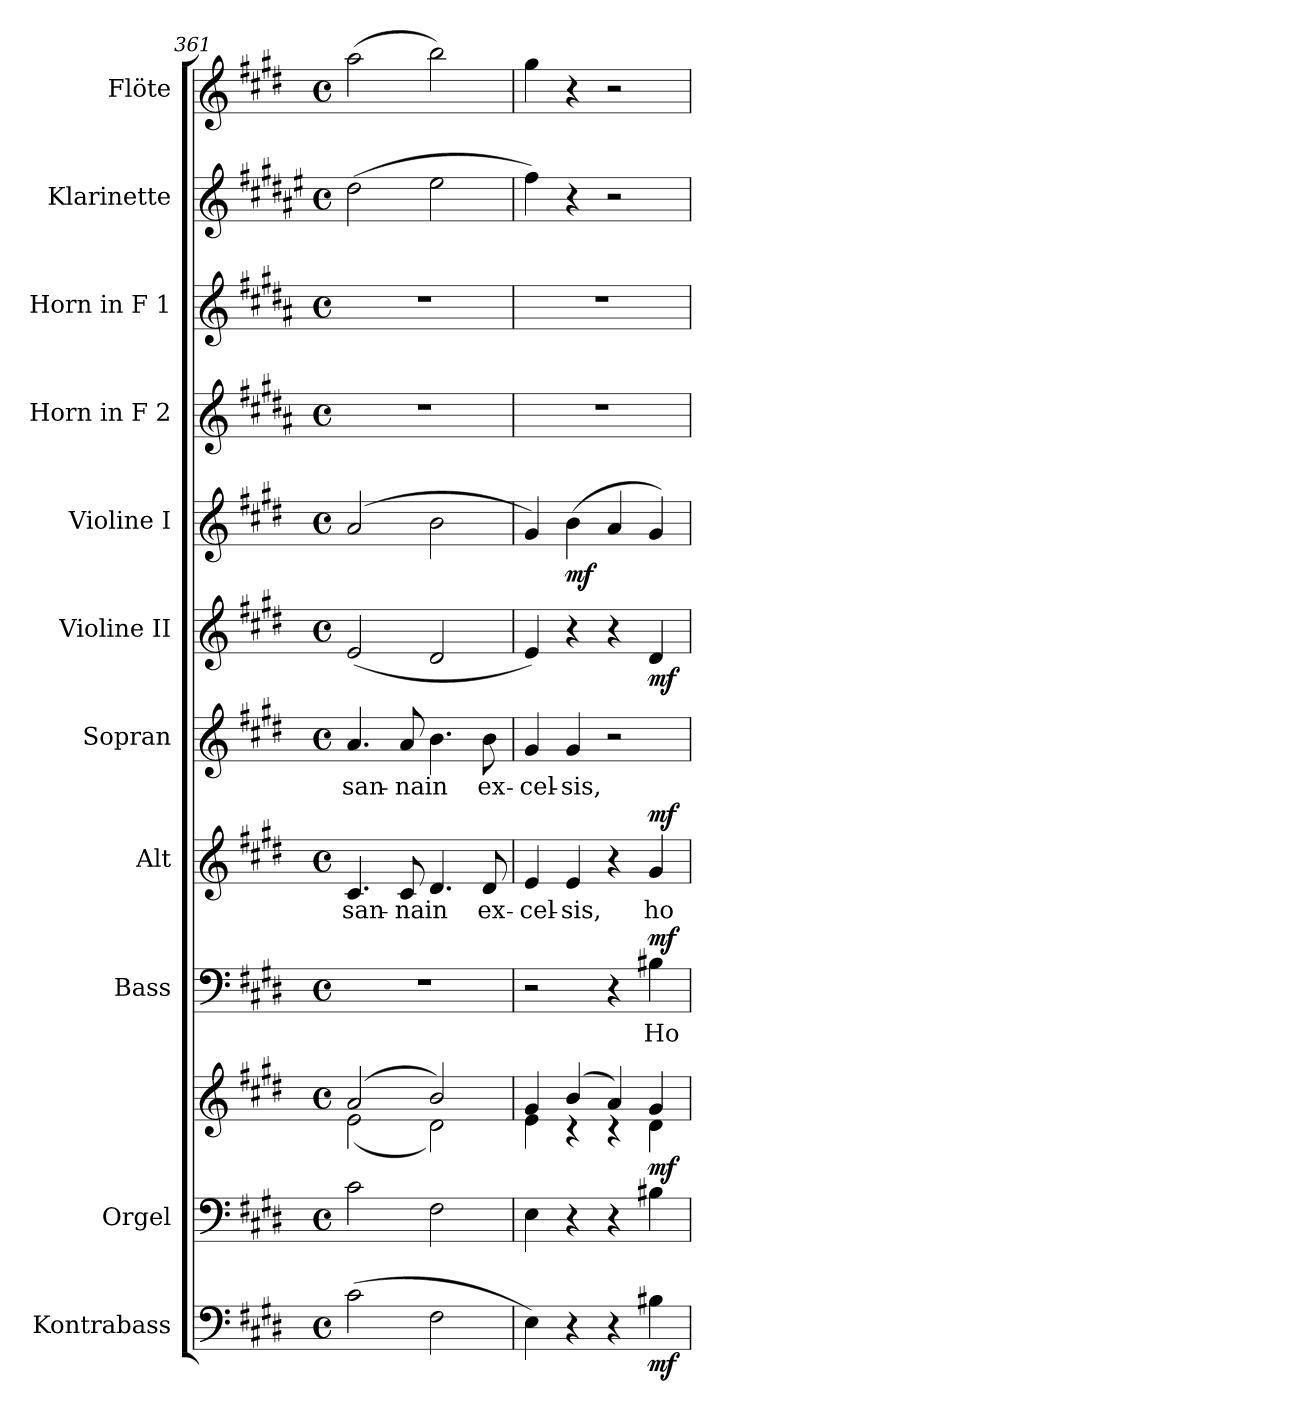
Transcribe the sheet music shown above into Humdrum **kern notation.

**kern	**dynam	**kern	**kern	**dynam	**kern	**text	**dynam	**kern	**text	**dynam	**kern	**text	**kern	**dynam	**kern	**dynam	**kern	**kern	**kern	**kern
*part11	*part11	*part10	*part10	*part10	*part9	*part9	*part9	*part8	*part8	*part8	*part7	*part7	*part6	*part6	*part5	*part5	*part4	*part3	*part2	*part1
*staff12	*staff12	*staff11	*staff10	*staff10/11	*staff9	*staff9	*staff9	*staff8	*staff8	*staff8	*staff7	*staff7	*staff6	*staff6	*staff5	*staff5	*staff4	*staff3	*staff2	*staff1
*I"Kontrabass	*	*I"Orgel	*	*	*I"Bass	*	*	*I"Alt	*	*	*I"Sopran	*	*I"Violine II	*	*I"Violine I	*	*I"Horn in F 2	*I"Horn in F 1	*I"Klarinette	*I"Flöte
*I'Kb.	*	*I'Org.	*	*	*I'B.	*	*	*I'A.	*	*	*I'S.	*	*I'Vl. II	*	*I'Vl. I	*	*	*	*I'Kl.	*I'Fl.
!!LO:PB:g=z
*clefF4	*	*clefF4	*clefG2	*	*clefF4	*	*	*clefG2	*	*	*clefG2	*	*clefG2	*	*clefG2	*	*clefG2	*clefG2	*clefG2	*clefG2
*ITrd7c12	*	*	*	*	*	*	*	*	*	*	*	*	*	*	*	*	*ITrd4c7	*ITrd4c7	*ITrd1c2	*
*k[f#c#g#d#]	*	*k[f#c#g#d#]	*k[f#c#g#d#]	*	*k[f#c#g#d#]	*	*	*k[f#c#g#d#]	*	*	*k[f#c#g#d#]	*	*k[f#c#g#d#]	*	*k[f#c#g#d#]	*	*k[f#c#g#d#]	*k[f#c#g#d#]	*k[f#c#g#d#]	*k[f#c#g#d#]
*E:	*	*E:	*E:	*	*E:	*	*	*E:	*	*	*E:	*	*E:	*	*E:	*	*E:	*E:	*E:	*E:
*M4/4	*	*M4/4	*M4/4	*	*M4/4	*	*	*M4/4	*	*	*M4/4	*	*M4/4	*	*M4/4	*	*M4/4	*M4/4	*M4/4	*M4/4
*met(c)	*	*met(c)	*met(c)	*	*met(c)	*	*	*met(c)	*	*	*met(c)	*	*met(c)	*	*met(c)	*	*met(c)	*met(c)	*met(c)	*met(c)
=361	=361	=361	=361	=361	=361	=361	=361	=361	=361	=361	=361	=361	=361	=361	=361	=361	=361	=361	=361	=361
*	*	*	*^	*	*	*	*	*	*	*	*	*	*	*	*	*	*	*	*	*
!	!	!	!	!	!	!	!	!	!	!LO:LY:b	!	!	!LO:LY:b	!	!	!	!	!	!	!	!
(>2C#\	.	2c#\	(2a/	(<2e\	.	1r	.	.	4.c#/	-san-	.	4.a/	-san-	(<2e/	.	(<2a/	.	1r	1r	(>2cc#\	(>2aa\
!	!	!	!	!	!	!	!	!	!	!LO:LY:b	!	!	!LO:LY:b	!	!	!	!	!	!	!	!
.	.	.	.	.	.	.	.	.	8c#/	-na	.	8a/	-na	.	.	.	.	.	.	.	.
!	!	!	!	!	!	!	!	!	!	!LO:LY:b	!	!	!LO:LY:b	!	!	!	!	!	!	!	!
2FF#\	.	2F#\	2b/)	2d#\)	.	.	.	.	4.d#/	in	.	4.b\	in	2d#/	.	2b\	.	.	.	2dd#\	2bb\)
!	!	!	!	!	!	!	!	!	!	!LO:LY:b	!	!	!LO:LY:b	!	!	!	!	!	!	!	!
.	.	.	.	.	.	.	.	.	8d#/	ex-	.	8b\	ex-	.	.	.	.	.	.	.	.
=362	=362	=362	=362	=362	=362	=362	=362	=362	=362	=362	=362	=362	=362	=362	=362	=362	=362	=362	=362	=362	=362
!	!	!	!	!	!	!	!	!	!	!LO:LY:b	!	!	!LO:LY:b	!	!	!	!	!	!	!	!
4EE\)	.	4E\	4g#/	4e\	.	2r	.	.	4e/	-cel-	.	4g#/	-cel-	4e/)	.	4g#/)	.	1r	1r	4ee\)	4gg#\
!	!	!	!	!	!	!	!	!	!	!LO:LY:b	!	!	!LO:LY:b	!	!	!	!LO:DY:b	!	!	!	!
4r	.	4r	(4b/	4rc	.	.	.	.	4e/	-sis,	.	4g#/	-sis,	4r	.	(>4b\	mf	.	.	4r	4r
4r	.	4r	4a/)	4rc	.	4r	.	.	4r	.	.	2r	.	4r	.	4a/	.	.	.	2r	2r
!	!LO:DY:b	!	!	!	!LO:DY:b	!	!LO:LY:b	!LO:DY:a	!	!LO:LY:b	!LO:DY:a	!	!	!	!LO:DY:b	!	!	!	!	!	!
4BB#X\	mf	4B#X\	4g#/	4d#\	mf	4B#X\	Ho-	mf	4g#/	ho-	mf	.	.	4d#/	mf	4g#/)	.	.	.	.	.
*	*	*	*v	*v	*	*	*	*	*	*	*	*	*	*	*	*	*	*	*	*	*
=	=	=	=	=	=	=	=	=	=	=	=	=	=	=	=	=	=	=	=	=
*-	*-	*-	*-	*-	*-	*-	*-	*-	*-	*-	*-	*-	*-	*-	*-	*-	*-	*-	*-	*-
